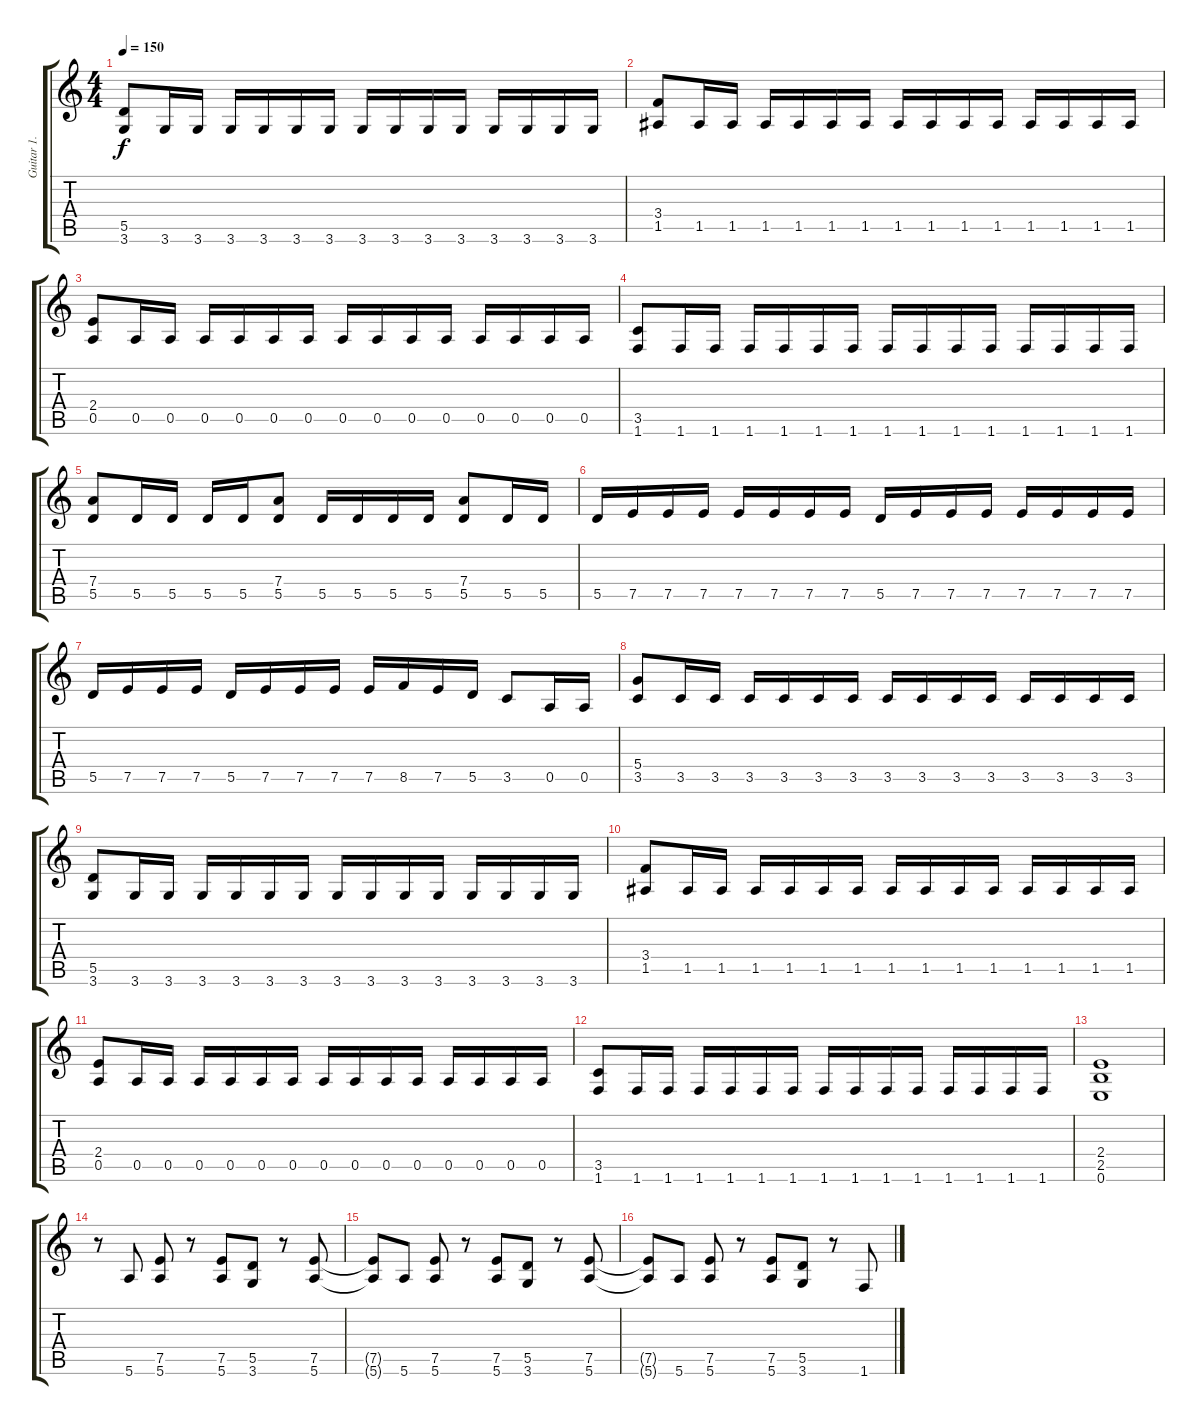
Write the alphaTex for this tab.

\track ("Guitar 1." "Guitar 1.") {instrument overdrivenguitar}
\staff {score tabs}
\tuning (E4 B3 G3 D3 A2 E2) {hide}
\ts (4 4)
\tempo 150
\clef g2
\ks c
(5.5 3.6).8{dy f} 3.6.16 3.6.16 3.6.16 3.6.16 3.6.16 3.6.16 3.6.16 3.6.16 3.6.16 3.6.16 3.6.16 3.6.16 3.6.16 3.6.16 |
(3.4 1.5).8 1.5.16 1.5.16 1.5.16 1.5.16 1.5.16 1.5.16 1.5.16 1.5.16 1.5.16 1.5.16 1.5.16 1.5.16 1.5.16 1.5.16 |
(2.4 0.5).8 0.5.16 0.5.16 0.5.16 0.5.16 0.5.16 0.5.16 0.5.16 0.5.16 0.5.16 0.5.16 0.5.16 0.5.16 0.5.16 0.5.16 |
(3.5 1.6).8 1.6.16 1.6.16 1.6.16 1.6.16 1.6.16 1.6.16 1.6.16 1.6.16 1.6.16 1.6.16 1.6.16 1.6.16 1.6.16 1.6.16 |
(7.4 5.5).8 5.5.16 5.5.16 5.5.16 5.5.16 (7.4 5.5).8 5.5.16 5.5.16 5.5.16 5.5.16 (7.4 5.5).8 5.5.16 5.5.16 |
5.5.16 7.5.16 7.5.16 7.5.16 7.5.16 7.5.16 7.5.16 7.5.16 5.5.16 7.5.16 7.5.16 7.5.16 7.5.16 7.5.16 7.5.16 7.5.16 |
5.5.16 7.5.16 7.5.16 7.5.16 5.5.16 7.5.16 7.5.16 7.5.16 7.5.16 8.5.16 7.5.16 5.5.16 3.5.8 0.5.16 0.5.16 |
(5.4 3.5).8 3.5.16 3.5.16 3.5.16 3.5.16 3.5.16 3.5.16 3.5.16 3.5.16 3.5.16 3.5.16 3.5.16 3.5.16 3.5.16 3.5.16 |
(5.5 3.6).8 3.6.16 3.6.16 3.6.16 3.6.16 3.6.16 3.6.16 3.6.16 3.6.16 3.6.16 3.6.16 3.6.16 3.6.16 3.6.16 3.6.16 |
(3.4 1.5).8 1.5.16 1.5.16 1.5.16 1.5.16 1.5.16 1.5.16 1.5.16 1.5.16 1.5.16 1.5.16 1.5.16 1.5.16 1.5.16 1.5.16 |
(2.4 0.5).8 0.5.16 0.5.16 0.5.16 0.5.16 0.5.16 0.5.16 0.5.16 0.5.16 0.5.16 0.5.16 0.5.16 0.5.16 0.5.16 0.5.16 |
(3.5 1.6).8 1.6.16 1.6.16 1.6.16 1.6.16 1.6.16 1.6.16 1.6.16 1.6.16 1.6.16 1.6.16 1.6.16 1.6.16 1.6.16 1.6.16 |
(2.4 2.5 0.6).1 |
r.8 5.6.8 (7.5 5.6).8 r.8 (7.5 5.6).8 (5.5 3.6).8 r.8 (7.5 5.6).8 |
(7.5{t} 5.6{t}).8 5.6.8 (7.5 5.6).8 r.8 (7.5 5.6).8 (5.5 3.6).8 r.8 (7.5 5.6).8 |
(7.5{t} 5.6{t}).8 5.6.8 (7.5 5.6).8 r.8 (7.5 5.6).8 (5.5 3.6).8 r.8 1.6.8
